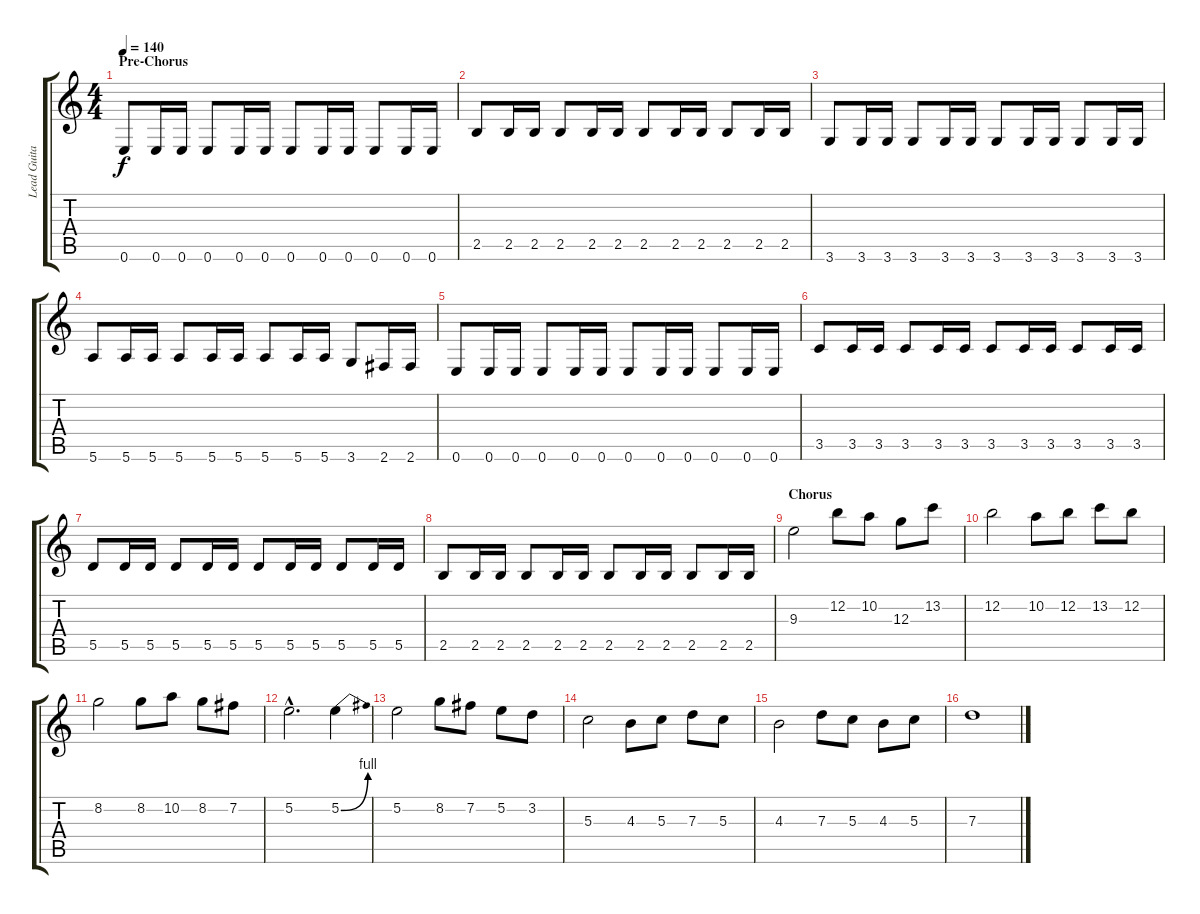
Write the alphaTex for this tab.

\track ("Lead Guitar II" "Lead Guita") {instrument distortionguitar}
\staff {score tabs}
\tuning (E4 B3 G3 D3 A2 E2) {hide}
\ts (4 4)
\section ("" "Pre-Chorus")
\tempo 140
\clef g2
\ks c
0.6.8{dy f} 0.6.16 0.6.16 0.6.8 0.6.16 0.6.16 0.6.8 0.6.16 0.6.16 0.6.8 0.6.16 0.6.16 |
2.5.8 2.5.16 2.5.16 2.5.8 2.5.16 2.5.16 2.5.8 2.5.16 2.5.16 2.5.8 2.5.16 2.5.16 |
3.6.8 3.6.16 3.6.16 3.6.8 3.6.16 3.6.16 3.6.8 3.6.16 3.6.16 3.6.8 3.6.16 3.6.16 |
5.6.8 5.6.16 5.6.16 5.6.8 5.6.16 5.6.16 5.6.8 5.6.16 5.6.16 3.6.8 2.6.16 2.6.16 |
0.6.8 0.6.16 0.6.16 0.6.8 0.6.16 0.6.16 0.6.8 0.6.16 0.6.16 0.6.8 0.6.16 0.6.16 |
3.5.8 3.5.16 3.5.16 3.5.8 3.5.16 3.5.16 3.5.8 3.5.16 3.5.16 3.5.8 3.5.16 3.5.16 |
5.5.8 5.5.16 5.5.16 5.5.8 5.5.16 5.5.16 5.5.8 5.5.16 5.5.16 5.5.8 5.5.16 5.5.16 |
2.5.8 2.5.16 2.5.16 2.5.8 2.5.16 2.5.16 2.5.8 2.5.16 2.5.16 2.5.8 2.5.16 2.5.16 |
\section ("" "Chorus")
9.3.2 12.2.8 10.2.8 12.3.8 13.2.8 |
12.2.2 10.2.8 12.2.8 13.2.8 12.2.8 |
8.2.2 8.2.8 10.2.8 8.2.8 7.2.8 |
5.2{hac}.2{d} 5.2{be (bend 0 0 60 4)}.4 |
5.2.2 8.2.8 7.2.8 5.2.8 3.2.8 |
5.3.2 4.3.8 5.3.8 7.3.8 5.3.8 |
4.3.2 7.3.8 5.3.8 4.3.8 5.3.8 |
7.3.1
